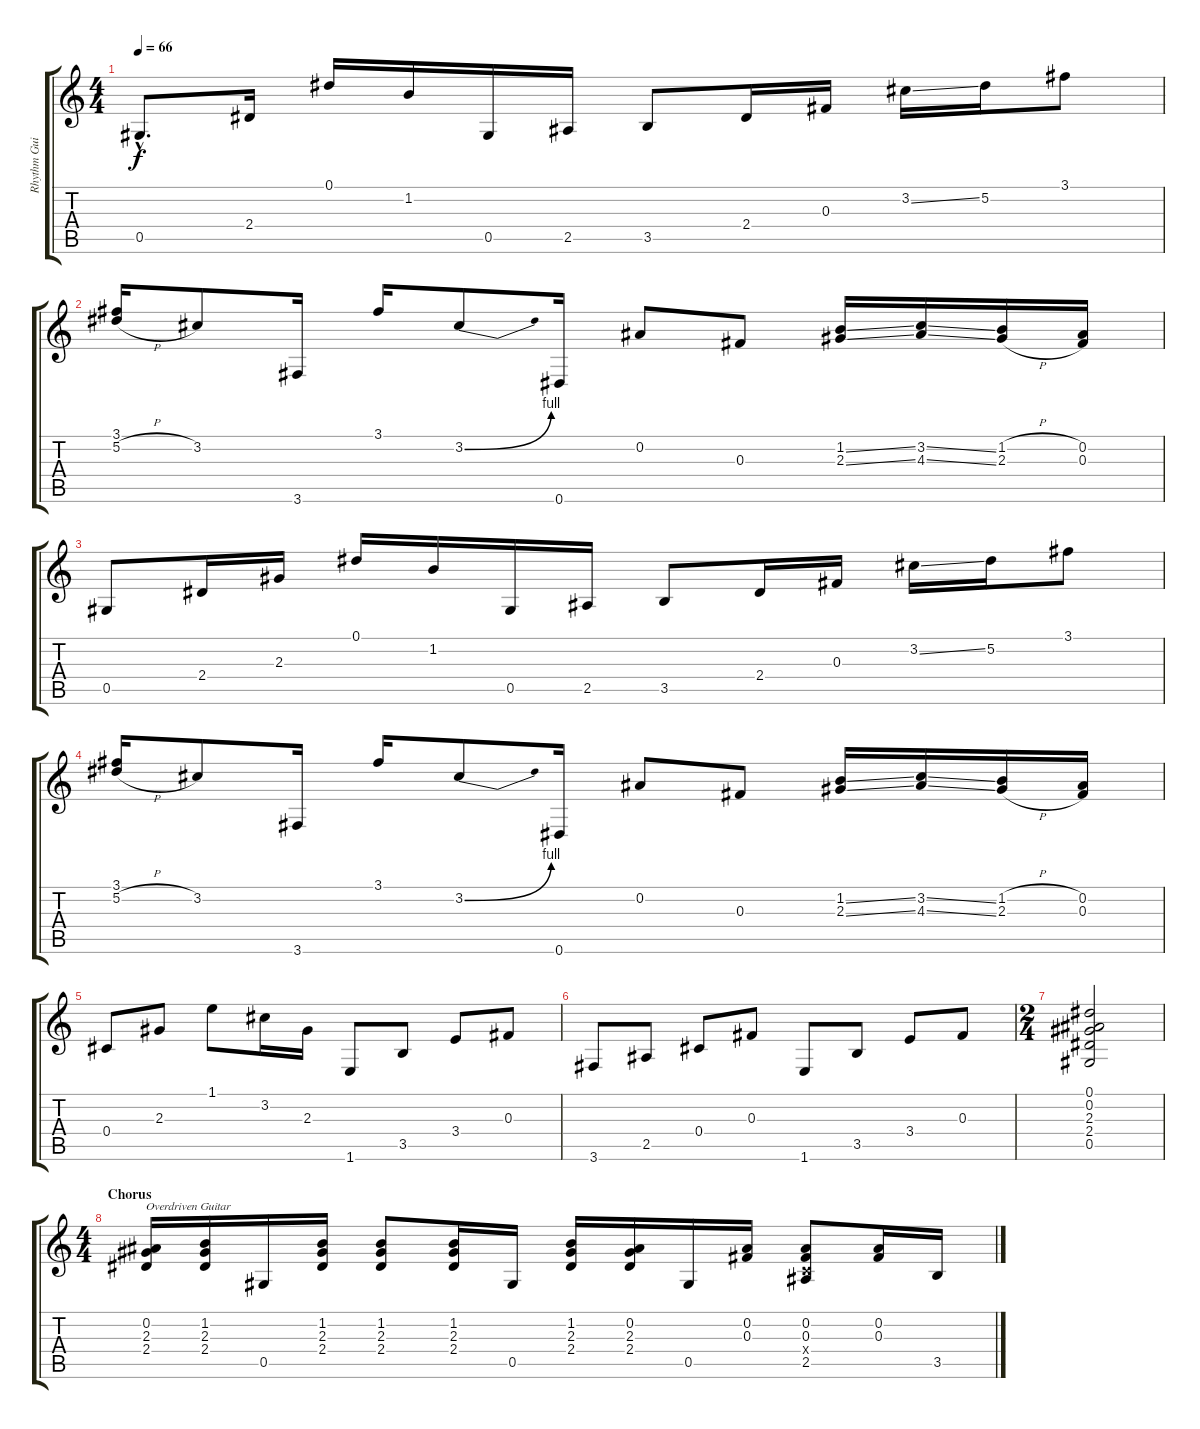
\track ("Rhythm Guitar (Jaymz)" "Rhythm Gui") {instrument overdrivenguitar}
\staff {score tabs}
\tuning (Eb4 Bb3 Gb3 Db3 Ab2 Eb2) {hide}
\ts (4 4)
\tempo 66
\clef g2
\ks c
0.5{hac}.8{d dy f} 2.4.16 0.1.16 1.2.16 0.5.16 2.5.16 3.5.8 2.4.16 0.3.16 3.2{ss}.16 5.2.16 3.1.8 |
(3.1 5.2{h}).16 3.2.8 3.6.16 3.1.16 3.2{be (bend 0 0 60 4)}.8 0.6.16 0.2.8 0.3.8 (1.2{ss} 2.3{ss}).16 (3.2{ss} 4.3{ss}).16 (1.2{h} 2.3{h}).16 (0.2 0.3).16 |
0.5.8 2.4.16 2.3.16 0.1.16 1.2.16 0.5.16 2.5.16 3.5.8 2.4.16 0.3.16 3.2{ss}.16 5.2.16 3.1.8 |
(3.1 5.2{h}).16 3.2.8 3.6.16 3.1.16 3.2{be (bend 0 0 60 4)}.8 0.6.16 0.2.8 0.3.8 (1.2{ss} 2.3{ss}).16 (3.2{ss} 4.3{ss}).16 (1.2{h} 2.3{h}).16 (0.2 0.3).16 |
0.4.8 2.3.8 1.1.8 3.2.16 2.3.16 1.6.8 3.5.8 3.4.8 0.3.8 |
3.6.8 2.5.8 0.4.8 0.3.8 1.6.8 3.5.8 3.4.8 0.3.8 |
\ts (2 4)
(0.1 0.2 2.3 2.4 0.5).2 |
\ts (4 4)
\section ("" "Chorus")
(0.2 2.3 2.4).16{txt "Overdriven Guitar" instrument overdrivenguitar} (1.2 2.3 2.4).16 0.5.16 (1.2 2.3 2.4).16 (1.2 2.3 2.4).8 (1.2 2.3 2.4).16 0.5.16 (1.2 2.3 2.4).16 (0.2 2.3 2.4).16 0.5.16 (0.2 0.3).16 (0.2 0.3 -1.4{x} 2.5).8 (0.2 0.3).16 3.5.16
